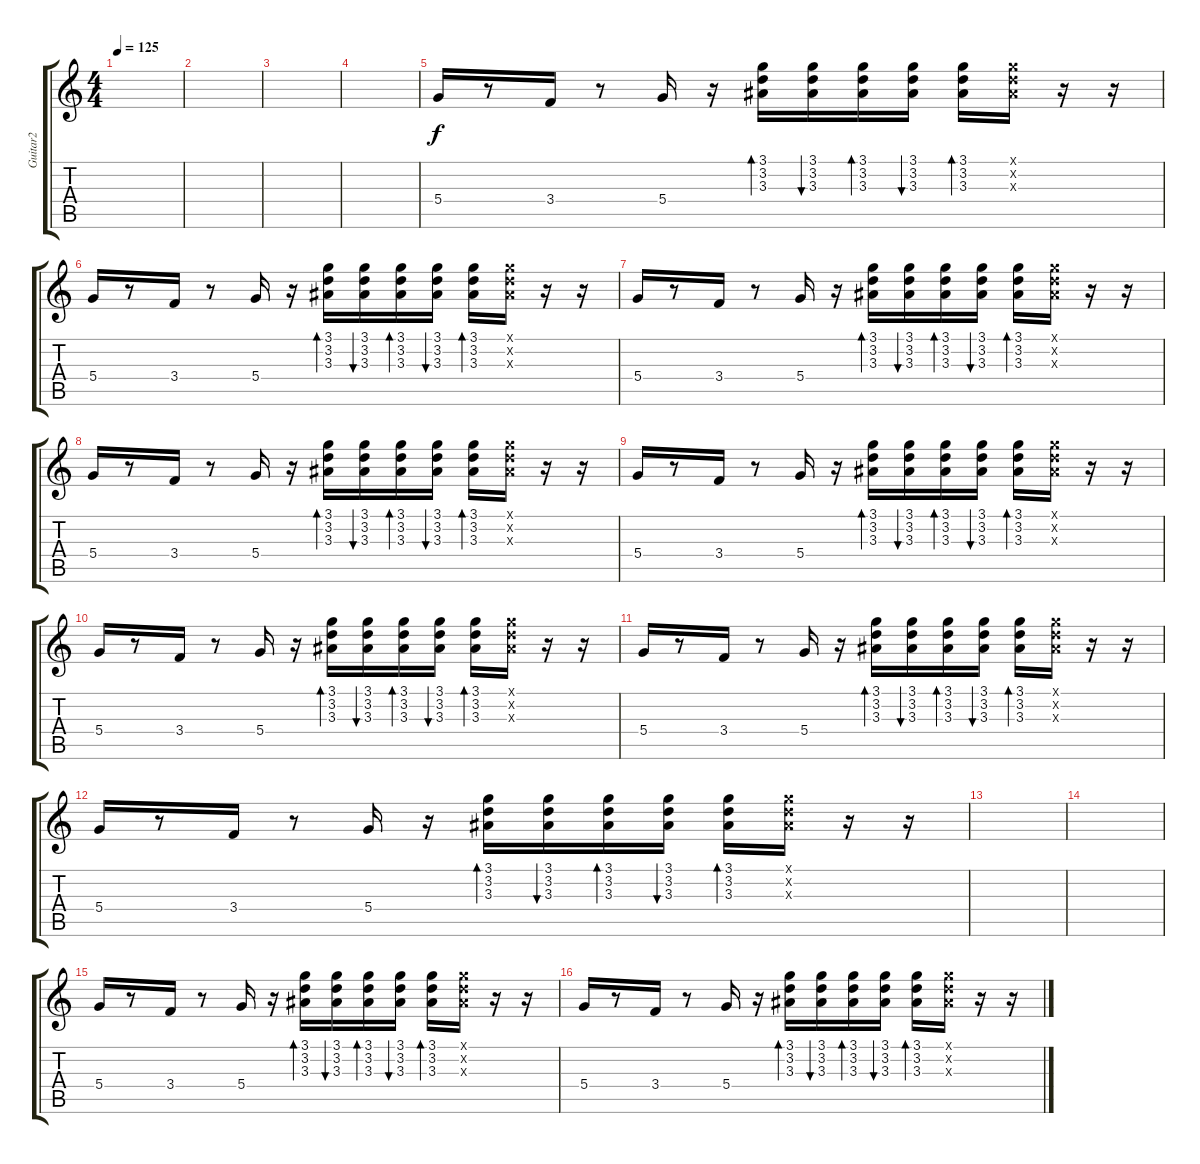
\track ("Guitar2" "Guitar2") {instrument acousticguitarsteel}
\staff {score tabs}
\tuning (E4 B3 G3 D3 A2 E2) {hide}
\ts (4 4)
\tempo 125
\clef g2
\ks c
|
|
|
|
5.4.16{volume 8} r.8 3.4.16 r.8 5.4.16 r.16 (3.1 3.2 3.3).16{bd 30} (3.1 3.2 3.3).16{bu 30} (3.1 3.2 3.3).16{bd 30} (3.1 3.2 3.3).16{bu 30} (3.1 3.2 3.3).16{bd 30} (3.1{x} 3.2{x} 3.3{x}).16 r.16 r.16 |
5.4.16 r.8 3.4.16 r.8 5.4.16 r.16 (3.1 3.2 3.3).16{bd 30} (3.1 3.2 3.3).16{bu 30} (3.1 3.2 3.3).16{bd 30} (3.1 3.2 3.3).16{bu 30} (3.1 3.2 3.3).16{bd 30} (3.1{x} 3.2{x} 3.3{x}).16 r.16 r.16 |
5.4.16 r.8 3.4.16 r.8 5.4.16 r.16 (3.1 3.2 3.3).16{bd 30} (3.1 3.2 3.3).16{bu 30} (3.1 3.2 3.3).16{bd 30} (3.1 3.2 3.3).16{bu 30} (3.1 3.2 3.3).16{bd 30} (3.1{x} 3.2{x} 3.3{x}).16 r.16 r.16 |
5.4.16 r.8 3.4.16 r.8 5.4.16 r.16 (3.1 3.2 3.3).16{bd 30} (3.1 3.2 3.3).16{bu 30} (3.1 3.2 3.3).16{bd 30} (3.1 3.2 3.3).16{bu 30} (3.1 3.2 3.3).16{bd 30} (3.1{x} 3.2{x} 3.3{x}).16 r.16 r.16 |
5.4.16 r.8 3.4.16 r.8 5.4.16 r.16 (3.1 3.2 3.3).16{bd 30} (3.1 3.2 3.3).16{bu 30} (3.1 3.2 3.3).16{bd 30} (3.1 3.2 3.3).16{bu 30} (3.1 3.2 3.3).16{bd 30} (3.1{x} 3.2{x} 3.3{x}).16 r.16 r.16 |
5.4.16 r.8 3.4.16 r.8 5.4.16 r.16 (3.1 3.2 3.3).16{bd 30} (3.1 3.2 3.3).16{bu 30} (3.1 3.2 3.3).16{bd 30} (3.1 3.2 3.3).16{bu 30} (3.1 3.2 3.3).16{bd 30} (3.1{x} 3.2{x} 3.3{x}).16 r.16 r.16 |
5.4.16 r.8 3.4.16 r.8 5.4.16 r.16 (3.1 3.2 3.3).16{bd 30} (3.1 3.2 3.3).16{bu 30} (3.1 3.2 3.3).16{bd 30} (3.1 3.2 3.3).16{bu 30} (3.1 3.2 3.3).16{bd 30} (3.1{x} 3.2{x} 3.3{x}).16 r.16 r.16 |
5.4.16 r.8 3.4.16 r.8 5.4.16 r.16 (3.1 3.2 3.3).16{bd 30} (3.1 3.2 3.3).16{bu 30} (3.1 3.2 3.3).16{bd 30} (3.1 3.2 3.3).16{bu 30} (3.1 3.2 3.3).16{bd 30} (3.1{x} 3.2{x} 3.3{x}).16 r.16 r.16 |
|
|
5.4.16{volume 8} r.8 3.4.16 r.8 5.4.16 r.16 (3.1 3.2 3.3).16{bd 30} (3.1 3.2 3.3).16{bu 30} (3.1 3.2 3.3).16{bd 30} (3.1 3.2 3.3).16{bu 30} (3.1 3.2 3.3).16{bd 30} (3.1{x} 3.2{x} 3.3{x}).16 r.16 r.16 |
5.4.16 r.8 3.4.16 r.8 5.4.16 r.16 (3.1 3.2 3.3).16{bd 30} (3.1 3.2 3.3).16{bu 30} (3.1 3.2 3.3).16{bd 30} (3.1 3.2 3.3).16{bu 30} (3.1 3.2 3.3).16{bd 30} (3.1{x} 3.2{x} 3.3{x}).16 r.16 r.16
